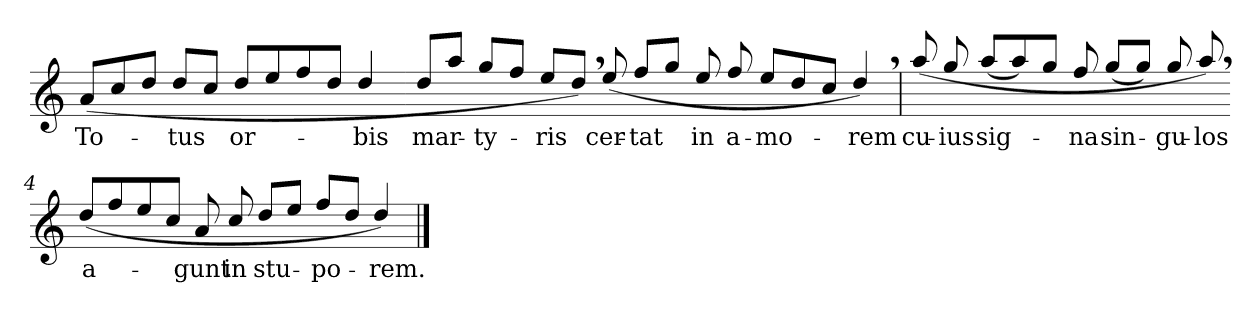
**kern	**text
*part1	*part1
*staff1	*staff1
*clefG2	*
*ITrd7c12	*
*k[]	*
*C:	*
=1	=1
!	!LO:LY:b
(>8A/L	To-
8c/	.
8d/J	.
!	!LO:LY:b
8d/L	-tus
8c/J	.
!	!LO:LY:b
8d/L	or-
8e/	.
8f/	.
8d/J	.
!	!LO:LY:b
4d/	-bis
=2-	=2-
!	!LO:LY:b
8d/L	mar-
8a/J	.
!	!LO:LY:b
8g/L	-ty-
8f/J	.
!	!LO:LY:b
8e/L	-ris
8d,>/J)	.
!	!LO:LY:b
(8e/	cer-
!	!LO:LY:b
8f/L	-tat
8g/J	.
!	!LO:LY:b
8e/	in
!	!LO:LY:b
8f/	a-
!	!LO:LY:b
8e/L	-mo-
8d/	.
8c/J	.
!	!LO:LY:b
4d,>/)	-rem
!!LO:LB:g=z
=3	=3
!	!LO:LY:b
(8a/	cu-
!	!LO:LY:b
8g/	-ius
!	!LO:LY:b
(<8a/L	sig-
8a/)	.
8g/J	.
!	!LO:LY:b
8f/	-na
!	!LO:LY:b
(<8g/L	sin-
8g/J)	.
!	!LO:LY:b
8g/	-gu-
!	!LO:LY:b
8a,>/)	-los
=4-	=4-
!	!LO:LY:b
(>8d/L	a-
8f/	.
8e/	.
8c/J	.
!	!LO:LY:b
8A/	-gunt
!	!LO:LY:b
8c/	in
!	!LO:LY:b
8d/L	stu-
8e/J	.
!	!LO:LY:b
8f/L	-po-
8d/J	.
!	!LO:LY:b
4d/)	-rem.
==	==
*-	*-
